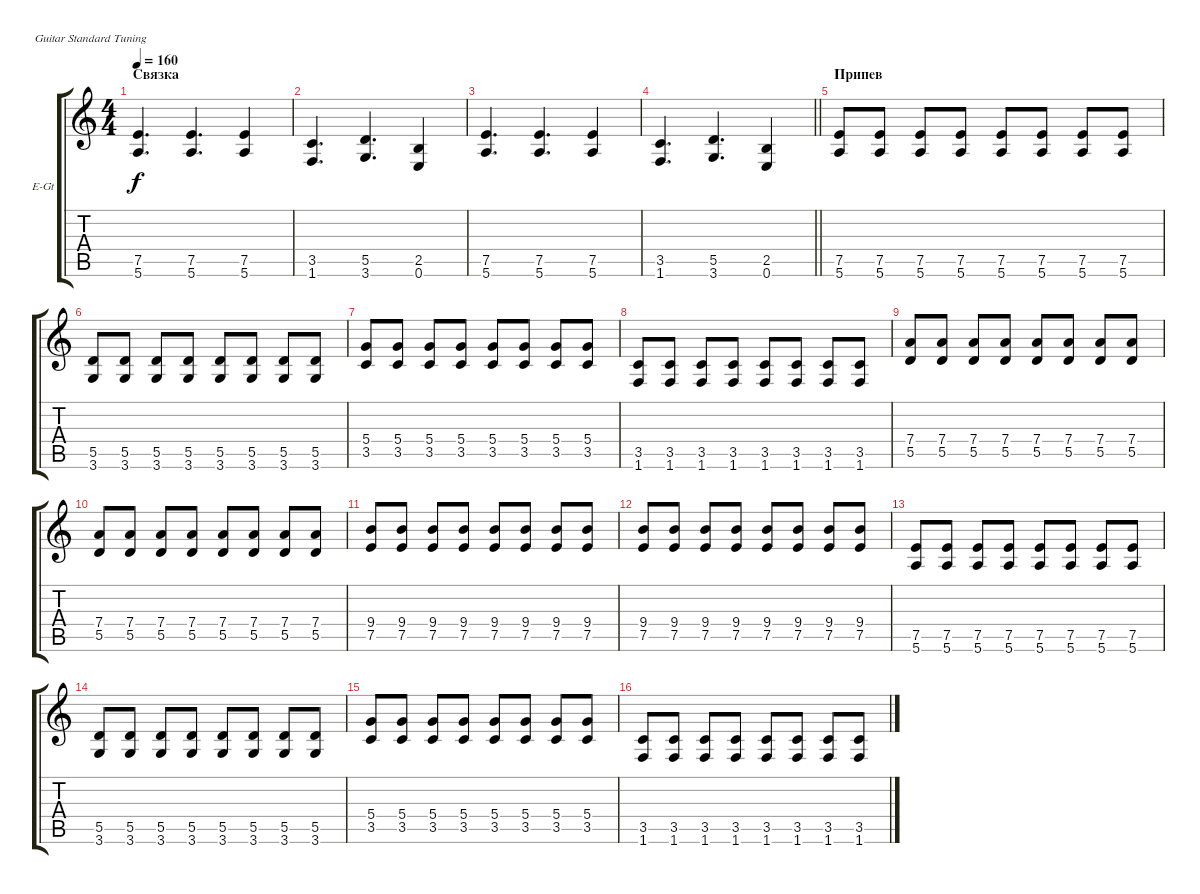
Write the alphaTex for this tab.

\bracketExtendMode groupsimilarinstruments
\firstSystemTrackNameOrientation horizontal
\otherSystemsTrackNameOrientation horizontal
\track ("Guitar" "E-Gt") {instrument distortionguitar}
\staff {score tabs}
\tuning (E4 B3 G3 D3 A2 E2)
\ts (4 4)
\section ("" "Связка")
\tempo 160
\clef g2
\ks c
(7.5 5.6).4{d dy f} (7.5 5.6).4{d} (7.5 5.6).4 |
(3.5 1.6).4{d} (5.5 3.6).4{d} (2.5 0.6).4 |
(7.5 5.6).4{d} (7.5 5.6).4{d} (7.5 5.6).4 |
\barLineRight lightlight
(3.5 1.6).4{d} (5.5 3.6).4{d} (2.5 0.6).4 |
\section ("" "Припев")
(7.5 5.6).8 (7.5 5.6).8 (7.5 5.6).8 (7.5 5.6).8 (7.5 5.6).8 (7.5 5.6).8 (7.5 5.6).8 (7.5 5.6).8 |
(5.5 3.6).8 (5.5 3.6).8 (5.5 3.6).8 (5.5 3.6).8 (5.5 3.6).8 (5.5 3.6).8 (5.5 3.6).8 (5.5 3.6).8 |
(5.4 3.5).8 (5.4 3.5).8 (5.4 3.5).8 (5.4 3.5).8 (5.4 3.5).8 (5.4 3.5).8 (5.4 3.5).8 (5.4 3.5).8 |
(3.5 1.6).8 (3.5 1.6).8 (3.5 1.6).8 (3.5 1.6).8 (3.5 1.6).8 (3.5 1.6).8 (3.5 1.6).8 (3.5 1.6).8 |
(7.4 5.5).8 (7.4 5.5).8 (7.4 5.5).8 (7.4 5.5).8 (7.4 5.5).8 (7.4 5.5).8 (7.4 5.5).8 (7.4 5.5).8 |
(7.4 5.5).8 (7.4 5.5).8 (7.4 5.5).8 (7.4 5.5).8 (7.4 5.5).8 (7.4 5.5).8 (7.4 5.5).8 (7.4 5.5).8 |
(9.4 7.5).8 (9.4 7.5).8 (9.4 7.5).8 (9.4 7.5).8 (9.4 7.5).8 (9.4 7.5).8 (9.4 7.5).8 (9.4 7.5).8 |
(9.4 7.5).8 (9.4 7.5).8 (9.4 7.5).8 (9.4 7.5).8 (9.4 7.5).8 (9.4 7.5).8 (9.4 7.5).8 (9.4 7.5).8 |
(7.5 5.6).8 (7.5 5.6).8 (7.5 5.6).8 (7.5 5.6).8 (7.5 5.6).8 (7.5 5.6).8 (7.5 5.6).8 (7.5 5.6).8 |
(5.5 3.6).8 (5.5 3.6).8 (5.5 3.6).8 (5.5 3.6).8 (5.5 3.6).8 (5.5 3.6).8 (5.5 3.6).8 (5.5 3.6).8 |
(5.4 3.5).8 (5.4 3.5).8 (5.4 3.5).8 (5.4 3.5).8 (5.4 3.5).8 (5.4 3.5).8 (5.4 3.5).8 (5.4 3.5).8 |
(3.5 1.6).8 (3.5 1.6).8 (3.5 1.6).8 (3.5 1.6).8 (3.5 1.6).8 (3.5 1.6).8 (3.5 1.6).8 (3.5 1.6).8
